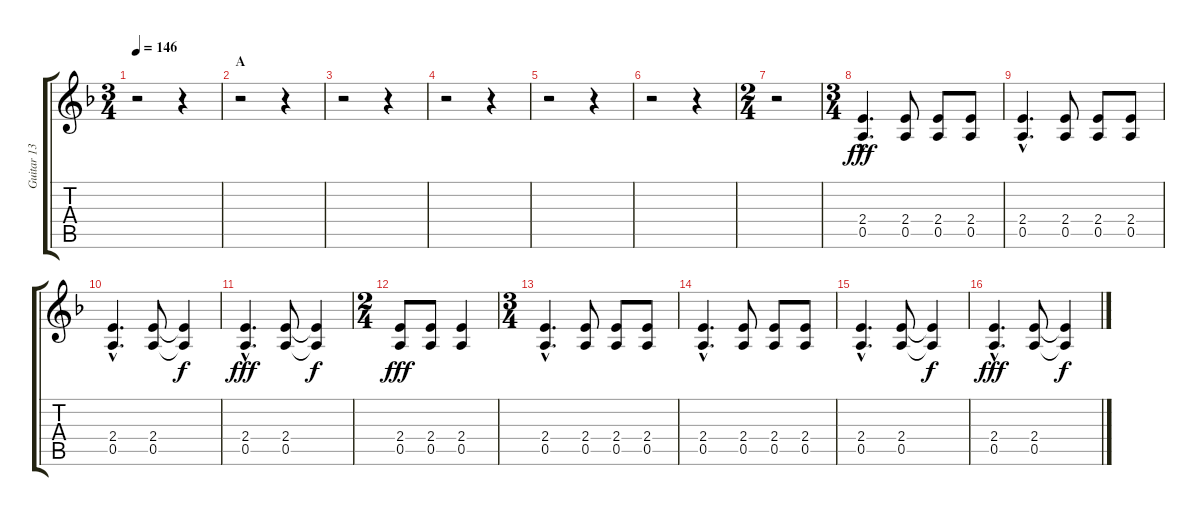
\track ("Guitar 13" "Guitar 13") {instrument electricguitarclean}
\staff {score tabs}
\tuning (E4 B3 G3 D3 A2 E2) {hide}
\ts (3 4)
\tempo 146
\clef g2
\ks f
r.2{dy fff instrument electricguitarclean} r.4 |
\section ("" "A")
r.2 r.4 |
r.2 r.4 |
r.2 r.4 |
r.2 r.4 |
r.2 r.4 |
\ts (2 4)
r.2 |
\ts (3 4)
(2.4{hac} 0.5{hac}).4{d} (2.4 0.5).8 (2.4 0.5).8 (2.4 0.5).8 |
(2.4{hac} 0.5{hac}).4{d} (2.4 0.5).8 (2.4 0.5).8 (2.4 0.5).8 |
(2.4{hac} 0.5{hac}).4{d} (2.4 0.5).8 (2.4{t} 0.5{t}).4{dy f} |
(2.4{hac} 0.5{hac}).4{d dy fff} (2.4 0.5).8 (2.4{t} 0.5{t}).4{dy f} |
\ts (2 4)
(2.4 0.5).8{dy fff} (2.4 0.5).8 (2.4 0.5).4 |
\ts (3 4)
(2.4{hac} 0.5{hac}).4{d} (2.4 0.5).8 (2.4 0.5).8 (2.4 0.5).8 |
(2.4{hac} 0.5{hac}).4{d} (2.4 0.5).8 (2.4 0.5).8 (2.4 0.5).8 |
(2.4{hac} 0.5{hac}).4{d} (2.4 0.5).8 (2.4{t} 0.5{t}).4{dy f} |
(2.4{hac} 0.5{hac}).4{d dy fff} (2.4 0.5).8 (2.4{t} 0.5{t}).4{dy f}
